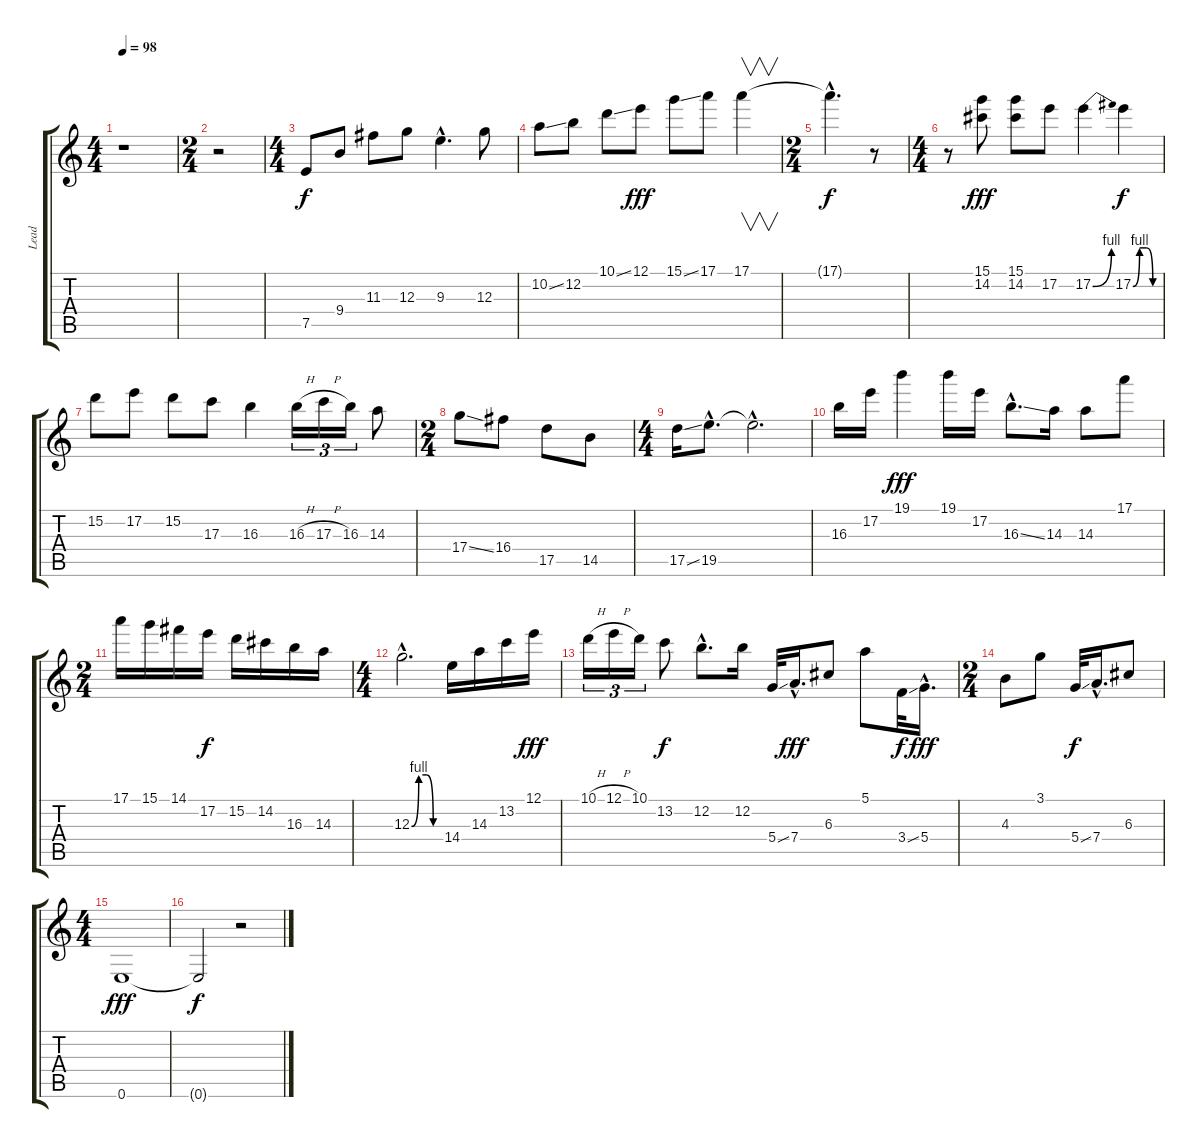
\track ("Lead" "Lead") {instrument overdrivenguitar}
\staff {score tabs}
\tuning (E4 B3 G3 D3 A2 E2) {hide}
\ts (4 4)
\tempo 98
\clef g2
\ks c
r.1{dy f} |
\ts (2 4)
r.2 |
\ts (4 4)
7.5.8{instrument overdrivenguitar} 9.4.8 11.3.8 12.3.8 9.3{hac}.4{d} 12.3.8 |
10.2{ss}.8 12.2.8 10.1{ss}.8 12.1.8{dy fff} 15.1{ss}.8 17.1.8 17.1.4{v} |
\ts (2 4)
17.1{hac t}.4{d dy f} r.8 |
\ts (4 4)
r.8 (15.1 14.2).8{dy fff} (15.1 14.2).8 17.2.8 17.2{be (bend 0 0 60 4)}.4 17.2{be (custom 0 0 15 4 30 4 45 0 60 0)}.4{dy f} |
15.2.8 17.2.8 15.2.8 17.3.8 16.3.4 16.3{h}.16{tu (3 2)} 17.3{h}.16{tu (3 2)} 16.3.16{tu (3 2)} 14.3.8 |
\ts (2 4)
17.4{ss}.8 16.4.8 17.5.8 14.5.8 |
\ts (4 4)
17.5{ss}.16 19.5{hac}.8{d} 19.5{hac t}.2{d} |
16.3.16 17.2.16 19.1.4{dy fff} 19.1.16 17.2.16 16.3{ss hac}.8{d} 14.3.16 14.3.8 17.1.8 |
\ts (2 4)
17.1.16 15.1.16 14.1.16 17.2.16{dy f} 15.2.16 14.2.16 16.3.16 14.3.16 |
\ts (4 4)
12.3{be (custom 0 0 15 4 30 4 45 0 60 0) hac}.2{d} 14.4.16 14.3.16 13.2.16 12.1.16{dy fff} |
10.1{h}.16{tu (3 2)} 12.1{h}.16{tu (3 2)} 10.1.16{tu (3 2)} 13.2.8{dy f} 12.2{hac}.8{d} 12.2.16 5.4{ss}.32 7.4{hac}.16{d dy fff} 6.3.8 5.1.8 3.4{ss}.32{dy f} 5.4{hac}.16{d dy fff} |
\ts (2 4)
4.3.8 3.1.8 5.4{ss}.32{dy f} 7.4{hac}.16{d} 6.3.8 |
\ts (4 4)
0.6.1{dy fff} |
0.6{t}.2{dy f} r.2
